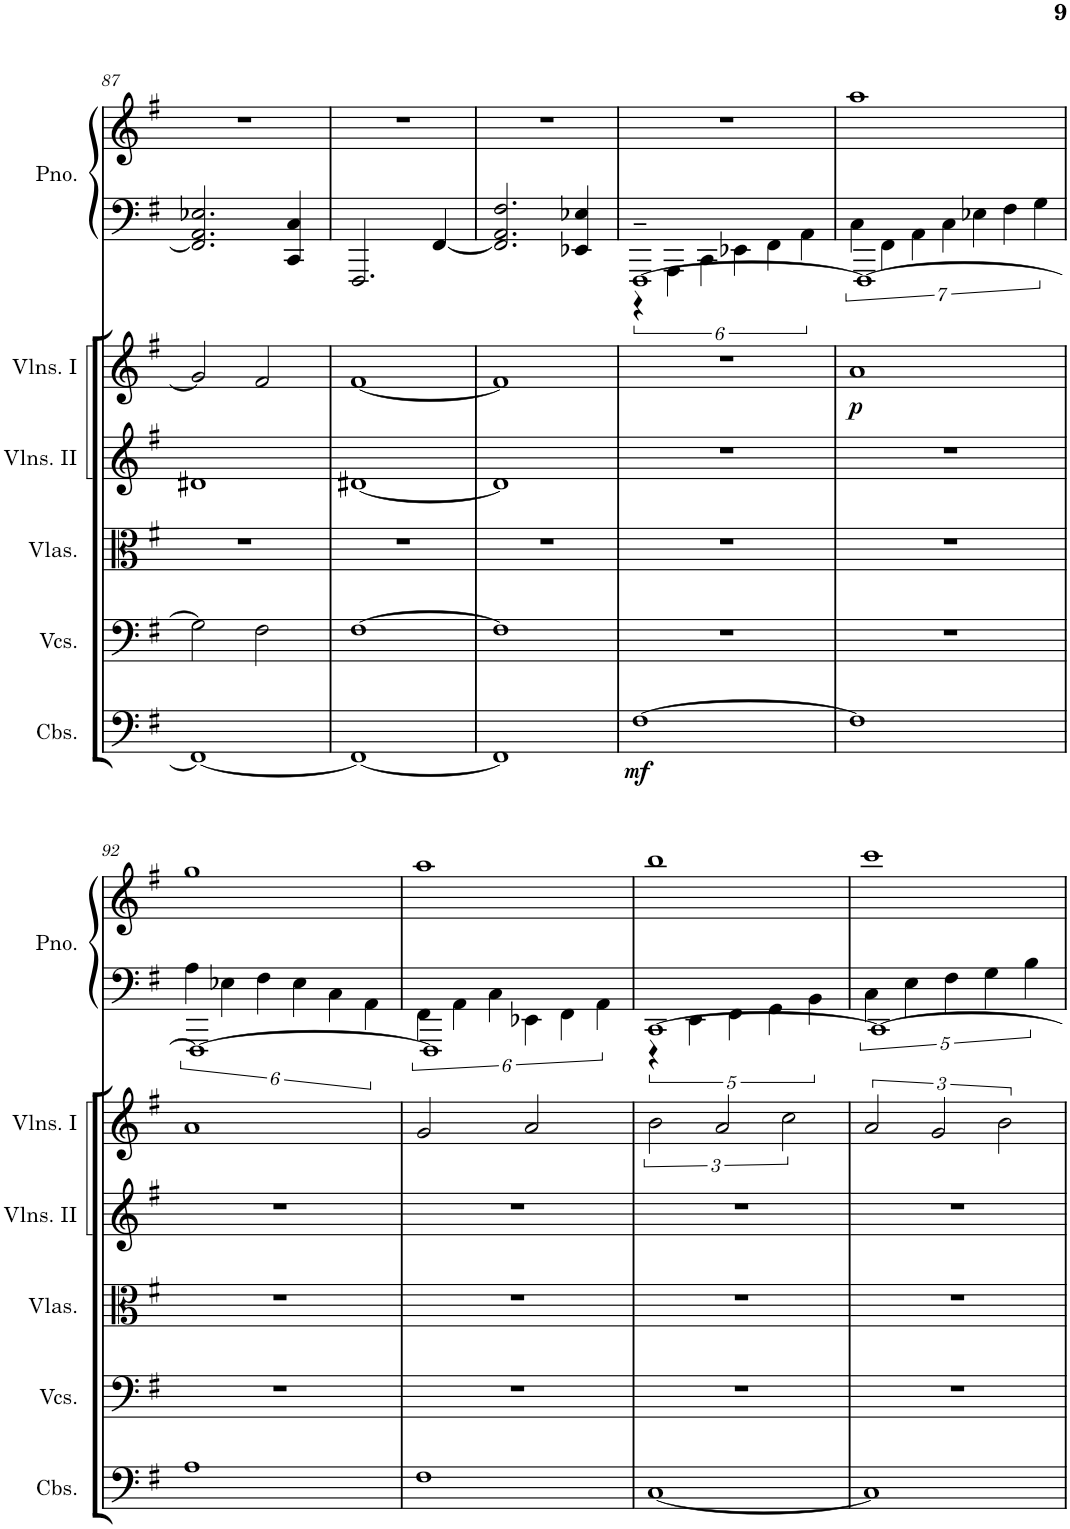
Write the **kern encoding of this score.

**kern	**dynam	**kern	**kern	**kern	**kern	**dynam	**kern	**kern
*part6	*part6	*part5	*part4	*part3	*part2	*part2	*part1	*part1
*staff7	*staff7	*staff6	*staff5	*staff4	*staff3	*staff3	*staff2	*staff1
*I"Contrabasses	*	*I"Violoncellos	*I"Violas	*I"Violins II	*I"Violins I	*	*I"Piano	*
*I'Cbs.	*	*I'Vcs.	*I'Vlas.	*I'Vlns. II	*I'Vlns. I	*	*I'Pno.	*
!!LO:PB:g=z
*clefF4	*	*clefF4	*clefC3	*clefG2	*clefG2	*	*clefF4	*clefG2
*Trd7c12	*	*	*	*	*	*	*	*
*k[f#]	*	*k[f#]	*k[f#]	*k[f#]	*k[f#]	*	*k[f#]	*k[f#]
*M2/2	*	*M2/2	*M2/2	*M2/2	*M2/2	*	*M2/2	*M2/2
=87	=87	=87	=87	=87	=87	=87	=87	=87
1FF#_	.	2G\]	1r	1d#X	2g/]	.	2.FF#/] 2.AA/ 2.E-X/	1r
.	.	2F#\	.	.	2f#/	.	.	.
.	.	.	.	.	.	.	4CC/ 4C/	.
=88	=88	=88	=88	=88	=88	=88	=88	=88
1FF#_	.	[1F#	1r	[1d#X	[1f#	.	2.FFF#/	1r
.	.	.	.	.	.	.	[4FF#/	.
=89	=89	=89	=89	=89	=89	=89	=89	=89
1FF#]	.	1F#]	1r	1d#]	1f#]	.	2.FF#/] 2.AA/ 2.F#/	1r
.	.	.	.	.	.	.	4EE-X/ 4E-X/	.
=90	=90	=90	=90	=90	=90	=90	=90	=90
*	*	*	*	*	*	*	*^	*
!	!LO:DY:b	!	!	!	!	!	!	!	!
[1F#	mf	1r	1r	1r	1r	.	[1FFF#~	6r	1r
.	.	.	.	.	.	.	.	6AAA\	.
.	.	.	.	.	.	.	.	6CC\	.
.	.	.	.	.	.	.	.	6EE-X\	.
.	.	.	.	.	.	.	.	6FF#\	.
.	.	.	.	.	.	.	.	6AA\	.
=91	=91	=91	=91	=91	=91	=91	=91	=91	=91
!	!	!	!	!	!	!LO:DY:b	!	!	!
1F#]	.	1r	1r	1r	1a	p	1FFF#_	7C\	1aa
.	.	.	.	.	.	.	.	7FF#\	.
.	.	.	.	.	.	.	.	7AA\	.
.	.	.	.	.	.	.	.	7C\	.
.	.	.	.	.	.	.	.	7E-X\	.
.	.	.	.	.	.	.	.	7F#\	.
.	.	.	.	.	.	.	.	7G\	.
!!LO:LB:g=z
=92	=92	=92	=92	=92	=92	=92	=92	=92	=92
1A	.	1r	1r	1r	1a	.	1FFF#_	6A\	1gg
.	.	.	.	.	.	.	.	6E-X\	.
.	.	.	.	.	.	.	.	6F#\	.
.	.	.	.	.	.	.	.	6E-\	.
.	.	.	.	.	.	.	.	6C\	.
.	.	.	.	.	.	.	.	6AA\	.
=93	=93	=93	=93	=93	=93	=93	=93	=93	=93
1F#	.	1r	1r	1r	2g/	.	1FFF#]	6FF#\	1aa
.	.	.	.	.	.	.	.	6AA\	.
.	.	.	.	.	.	.	.	6C\	.
.	.	.	.	.	2a/	.	.	6EE-X\	.
.	.	.	.	.	.	.	.	6FF#\	.
.	.	.	.	.	.	.	.	6AA\	.
=94	=94	=94	=94	=94	=94	=94	=94	=94	=94
[1C	.	1r	1r	1r	3b\	.	[1CC	5r	1bb
.	.	.	.	.	.	.	.	5EE\	.
.	.	.	.	.	3a/	.	.	.	.
.	.	.	.	.	.	.	.	5FF#\	.
.	.	.	.	.	.	.	.	5GG\	.
.	.	.	.	.	3cc\	.	.	.	.
.	.	.	.	.	.	.	.	5BB\	.
=95	=95	=95	=95	=95	=95	=95	=95	=95	=95
1C]	.	1r	1r	1r	3a/	.	1CC_	5C\	1ccc
.	.	.	.	.	.	.	.	5E\	.
.	.	.	.	.	3g/	.	.	.	.
.	.	.	.	.	.	.	.	5F#\	.
.	.	.	.	.	.	.	.	5G\	.
.	.	.	.	.	3b\	.	.	.	.
.	.	.	.	.	.	.	.	5B\	.
*	*	*	*	*	*	*	*v	*v	*
=	=	=	=	=	=	=	=	=
*-	*-	*-	*-	*-	*-	*-	*-	*-
